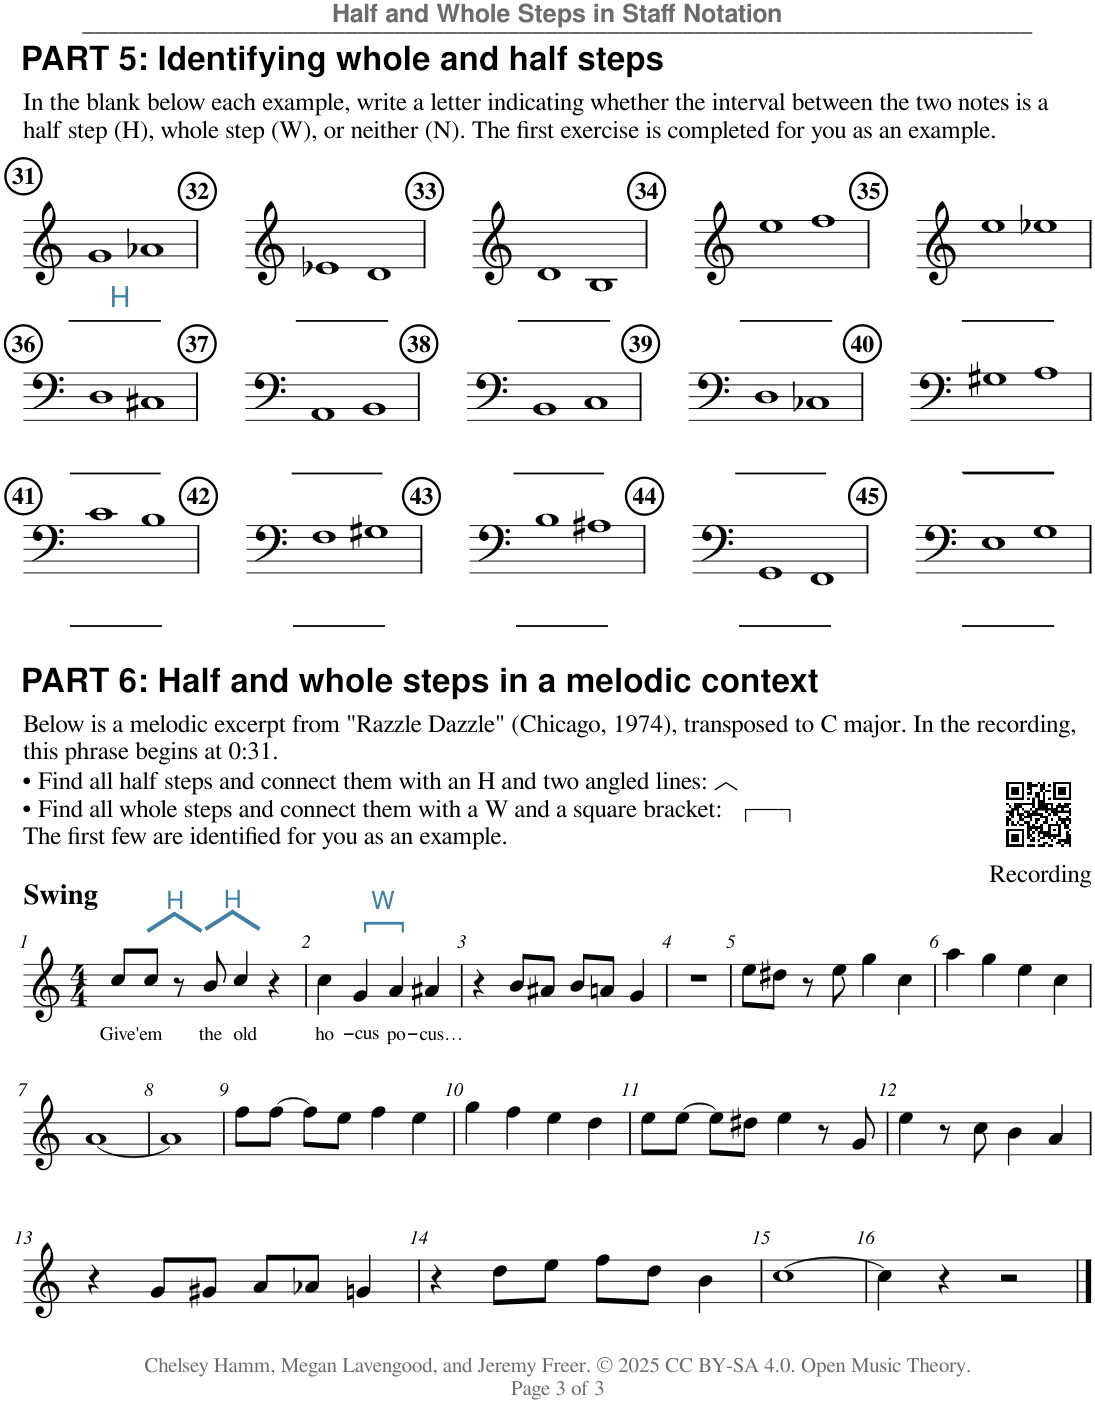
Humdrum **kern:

**kern	**text	**kern	**text
*part2	*part2	*part1	*part1
*staff2	*staff2	*staff1	*staff1
*I"Piano	*	*I"Flute	*
*I'Pno.	*	*I'Fl	*
!!LO:PB:g=z
*clefG2	*	*clefG2	*
*k[]	*	*k[]	*
*M4/2	*	*M4/2	*
=31	=31	=31	=31
!	!LO:LY:b:color=#3F81A2	!	!
1g	H	0r	.
1a-X	.	.	.
=32	=32	=32	=32
1e-X	.	0r	.
1d	.	.	.
=33	=33	=33	=33
1d	.	0r	.
1B	.	.	.
=34	=34	=34	=34
1ee	.	0r	.
1ff	.	.	.
=35	=35	=35	=35
1ee	.	0r	.
1ee-X	.	.	.
!!LO:LB:g=z
=36	=36	=36	=36
*clefF4	*	*	*
1D	.	0r	.
1C#X	.	.	.
=37	=37	=37	=37
1AA	.	0r	.
1BB	.	.	.
=38	=38	=38	=38
1BB	.	0r	.
1C	.	.	.
=39	=39	=39	=39
1D	.	0r	.
1C-X	.	.	.
=40	=40	=40	=40
1G#X	.	0r	.
1A	.	.	.
!!LO:LB:g=z
=41	=41	=41	=41
1c	.	0r	.
1B	.	.	.
=42	=42	=42	=42
1F	.	0r	.
1G#X	.	.	.
=43	=43	=43	=43
1B	.	0r	.
1A#X	.	.	.
=44	=44	=44	=44
1GG	.	0r	.
1FF	.	.	.
=45	=45	=45	=45
1E	.	0r	.
1G	.	.	.
!!LO:LB:g=z
=1	=1	=1	=1
*stria5	*	*stria5	*
*clefG2	*	*	*
*k[]	*	*k[]	*
*M4/4	*	*M4/4	*
!	!	!LO:TX:a:B:t=Swing	!
!	!	!	!LO:LY:b
1r	.	8cc/L	Give
!	!	!	!LO:LY:b
.	.	8cc/J	'em
!	!	!LO:TX:a:color=#3F81A2:t=H	!
.	.	8r	.
!	!	!	!LO:LY:b
.	.	8b/	the
!	!	!LO:TX:a:color=#3F81A2:t=H	!
!	!	!	!LO:LY:b
.	.	4cc/	old
.	.	4r	.
=2	=2	=2	=2
!	!	!	!LO:LY:b
*	*	*^	*
1r	.	4cc\	4.ryy	ho-
!	!	!	!	!LO:LY:b
.	.	4g/	.	-cus
!	!	!	!LO:TX:a:color=#3F81A2:t=W	!
.	.	.	2ryy	.
!	!	!	!	!LO:LY:b
.	.	4a/	.	po-
!	!	!	!	!LO:LY:b
.	.	4a#X/	.	-cus…
.	.	.	8ryy	.
*	*	*v	*v	*
=3	=3	=3	=3
1r	.	4r	.
.	.	8b/L	.
.	.	8a#X/J	.
.	.	8b/L	.
.	.	8an/J	.
.	.	4g/	.
=4	=4	=4	=4
1r	.	1r	.
=5	=5	=5	=5
1r	.	8ee\L	.
.	.	8dd#X\J	.
.	.	8r	.
.	.	8ee\	.
.	.	4gg\	.
.	.	4cc\	.
=6	=6	=6	=6
1r	.	4aa\	.
.	.	4gg\	.
.	.	4ee\	.
.	.	4cc\	.
!!LO:LB:g=z
=7	=7	=7	=7
1r	.	[1a	.
=8	=8	=8	=8
1r	.	1a]	.
=9	=9	=9	=9
1r	.	8ff\L	.
.	.	[8ff\J	.
.	.	8ff\L]	.
.	.	8ee\J	.
.	.	4ff\	.
.	.	4ee\	.
=10	=10	=10	=10
1r	.	4gg\	.
.	.	4ff\	.
.	.	4ee\	.
.	.	4dd\	.
=11	=11	=11	=11
1r	.	8ee\L	.
.	.	[8ee\J	.
.	.	8ee\L]	.
.	.	8dd#X\J	.
.	.	4ee\	.
.	.	8r	.
.	.	8g/	.
=12	=12	=12	=12
1r	.	4ee\	.
.	.	8r	.
.	.	8cc\	.
.	.	4b\	.
.	.	4a/	.
!!LO:LB:g=z
=13	=13	=13	=13
1r	.	4r	.
.	.	8g/L	.
.	.	8g#X/J	.
.	.	8a/L	.
.	.	8a-X/J	.
.	.	4gn/	.
=14	=14	=14	=14
1r	.	4r	.
.	.	8dd\L	.
.	.	8ee\J	.
.	.	8ff\L	.
.	.	8dd\J	.
.	.	4b\	.
=15	=15	=15	=15
1r	.	[1cc	.
=16	=16	=16	=16
1r	.	4cc\]	.
.	.	4r	.
.	.	2r	.
==	==	==	==
*-	*-	*-	*-
